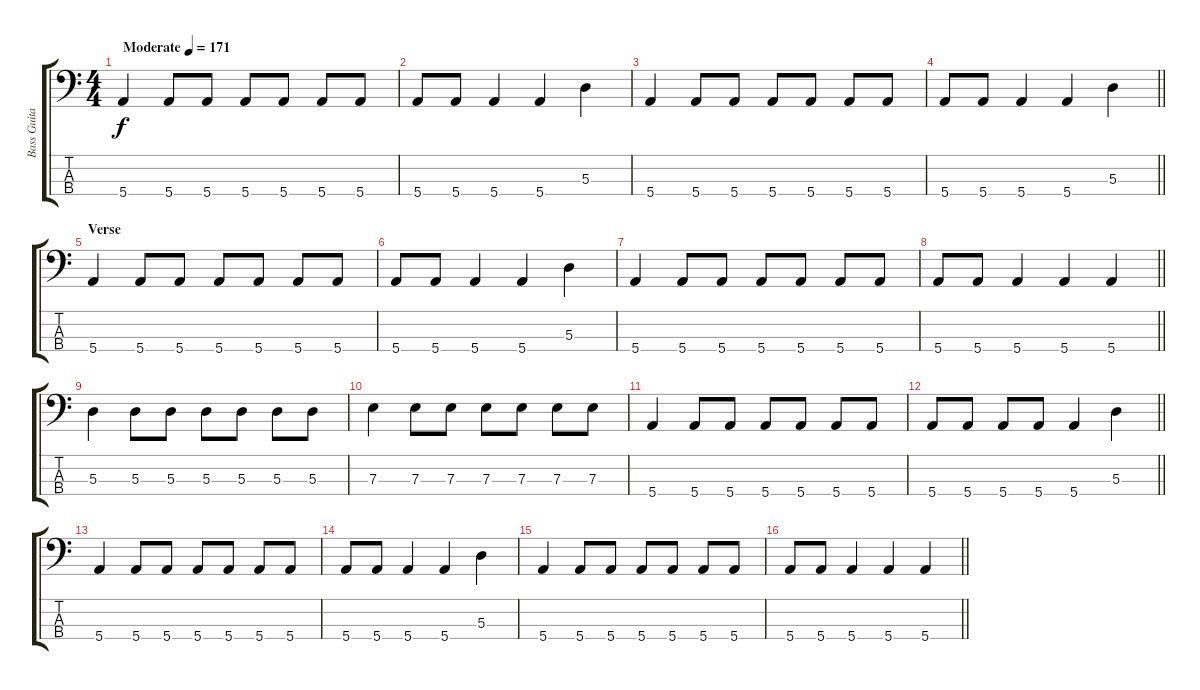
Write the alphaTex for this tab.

\track ("Bass Guitar - EkaRock" "Bass Guita") {instrument electricbasspick}
\staff {score tabs}
\tuning (G2 D2 A1 E1) {hide}
\ts (4 4)
\tempo (171 "Moderate")
\clef f4
\ks c
5.4.4{dy f instrument electricbasspick} 5.4.8 5.4.8 5.4.8 5.4.8 5.4.8 5.4.8 |
5.4.8 5.4.8 5.4.4 5.4.4 5.3.4 |
5.4.4 5.4.8 5.4.8 5.4.8 5.4.8 5.4.8 5.4.8 |
\barLineRight lightlight
5.4.8 5.4.8 5.4.4 5.4.4 5.3.4 |
\section ("" "Verse")
5.4.4 5.4.8 5.4.8 5.4.8 5.4.8 5.4.8 5.4.8 |
5.4.8 5.4.8 5.4.4 5.4.4 5.3.4 |
5.4.4 5.4.8 5.4.8 5.4.8 5.4.8 5.4.8 5.4.8 |
\barLineRight lightlight
5.4.8 5.4.8 5.4.4 5.4.4 5.4.4 |
5.3.4 5.3.8 5.3.8 5.3.8 5.3.8 5.3.8 5.3.8 |
7.3.4 7.3.8 7.3.8 7.3.8 7.3.8 7.3.8 7.3.8 |
5.4.4 5.4.8 5.4.8 5.4.8 5.4.8 5.4.8 5.4.8 |
\barLineRight lightlight
5.4.8 5.4.8 5.4.8 5.4.8 5.4.4 5.3.4 |
5.4.4 5.4.8 5.4.8 5.4.8 5.4.8 5.4.8 5.4.8 |
5.4.8 5.4.8 5.4.4 5.4.4 5.3.4 |
5.4.4 5.4.8 5.4.8 5.4.8 5.4.8 5.4.8 5.4.8 |
\barLineRight lightlight
5.4.8 5.4.8 5.4.4 5.4.4 5.4.4
